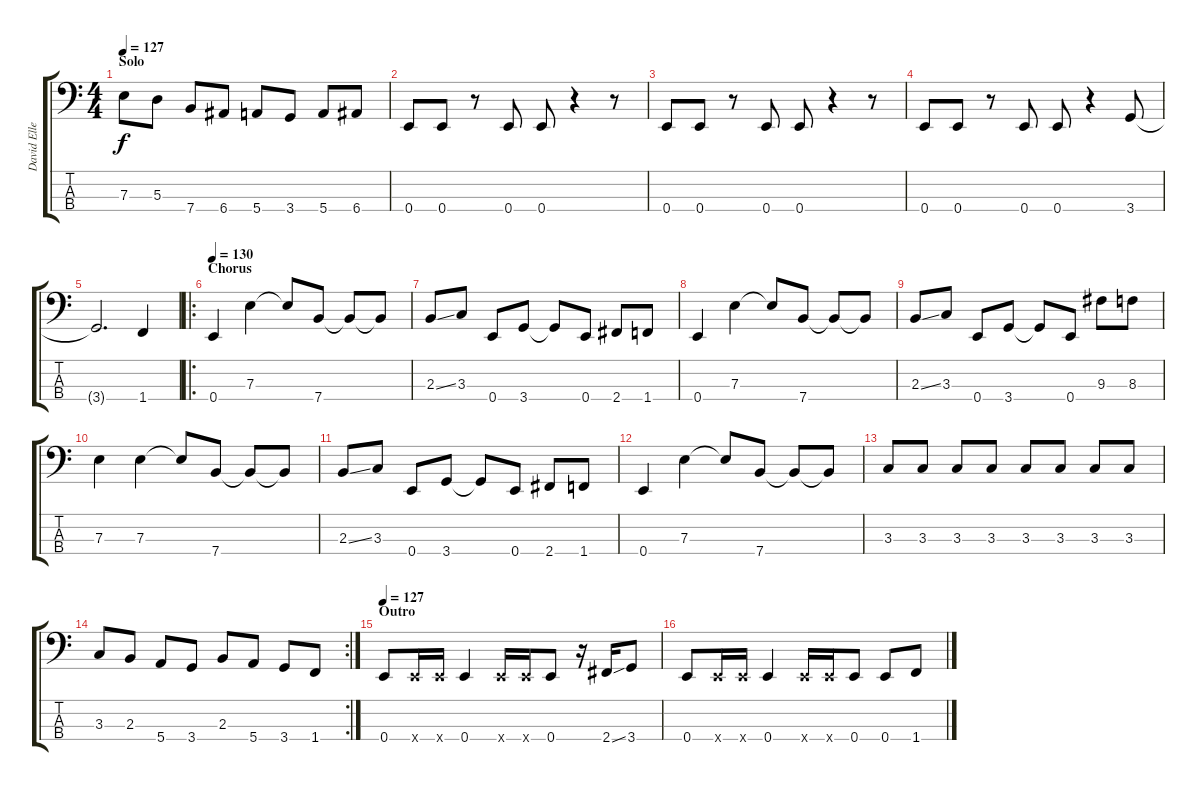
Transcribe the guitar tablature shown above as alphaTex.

\track ("David Ellefson (Bass)" "David Elle") {instrument electricbasspick}
\staff {score tabs}
\tuning (G2 D2 A1 E1) {hide}
\ts (4 4)
\section ("" "Solo")
\tempo 127
\clef f4
\ks c
7.3{t}.8{dy f} 5.3.8 7.4.8 6.4.8 5.4.8 3.4.8 5.4.8 6.4.8 |
0.4.8 0.4.8 r.8 0.4.8 0.4.8 r.4 r.8 |
0.4.8 0.4.8 r.8 0.4.8 0.4.8 r.4 r.8 |
0.4.8 0.4.8 r.8 0.4.8 0.4.8 r.4 3.4.8 |
3.4{t}.2{d} 1.4.4 |
\ro
\section ("" "Chorus")
\tempo 130
0.4.4 7.3.4 7.3{t}.8 7.4.8 7.4{t}.8 7.4{t}.8 |
2.3{ss}.8 3.3.8 0.4.8 3.4.8 3.4{t}.8 0.4.8 2.4.8 1.4.8 |
0.4.4 7.3.4 7.3{t}.8 7.4.8 7.4{t}.8 7.4{t}.8 |
2.3{ss}.8 3.3.8 0.4.8 3.4.8 3.4{t}.8 0.4.8 9.3.8 8.3.8 |
7.3.4 7.3.4 7.3{t}.8 7.4.8 7.4{t}.8 7.4{t}.8 |
2.3{ss}.8 3.3.8 0.4.8 3.4.8 3.4{t}.8 0.4.8 2.4.8 1.4.8 |
0.4.4 7.3.4 7.3{t}.8 7.4.8 7.4{t}.8 7.4{t}.8 |
3.3.8 3.3.8 3.3.8 3.3.8 3.3.8 3.3.8 3.3.8 3.3.8 |
\rc 2
3.3.8 2.3.8 5.4.8 3.4.8 2.3.8 5.4.8 3.4.8 1.4.8 |
\section ("" "Outro")
\tempo 127
0.4.8 0.4{x}.16 0.4{x}.16 0.4.4 0.4{x}.16 0.4{x}.16 0.4.8 r.16 2.4{ss}.16 3.4.8 |
0.4.8 0.4{x}.16 0.4{x}.16 0.4.4 0.4{x}.16 0.4{x}.16 0.4.8 0.4.8 1.4.8
